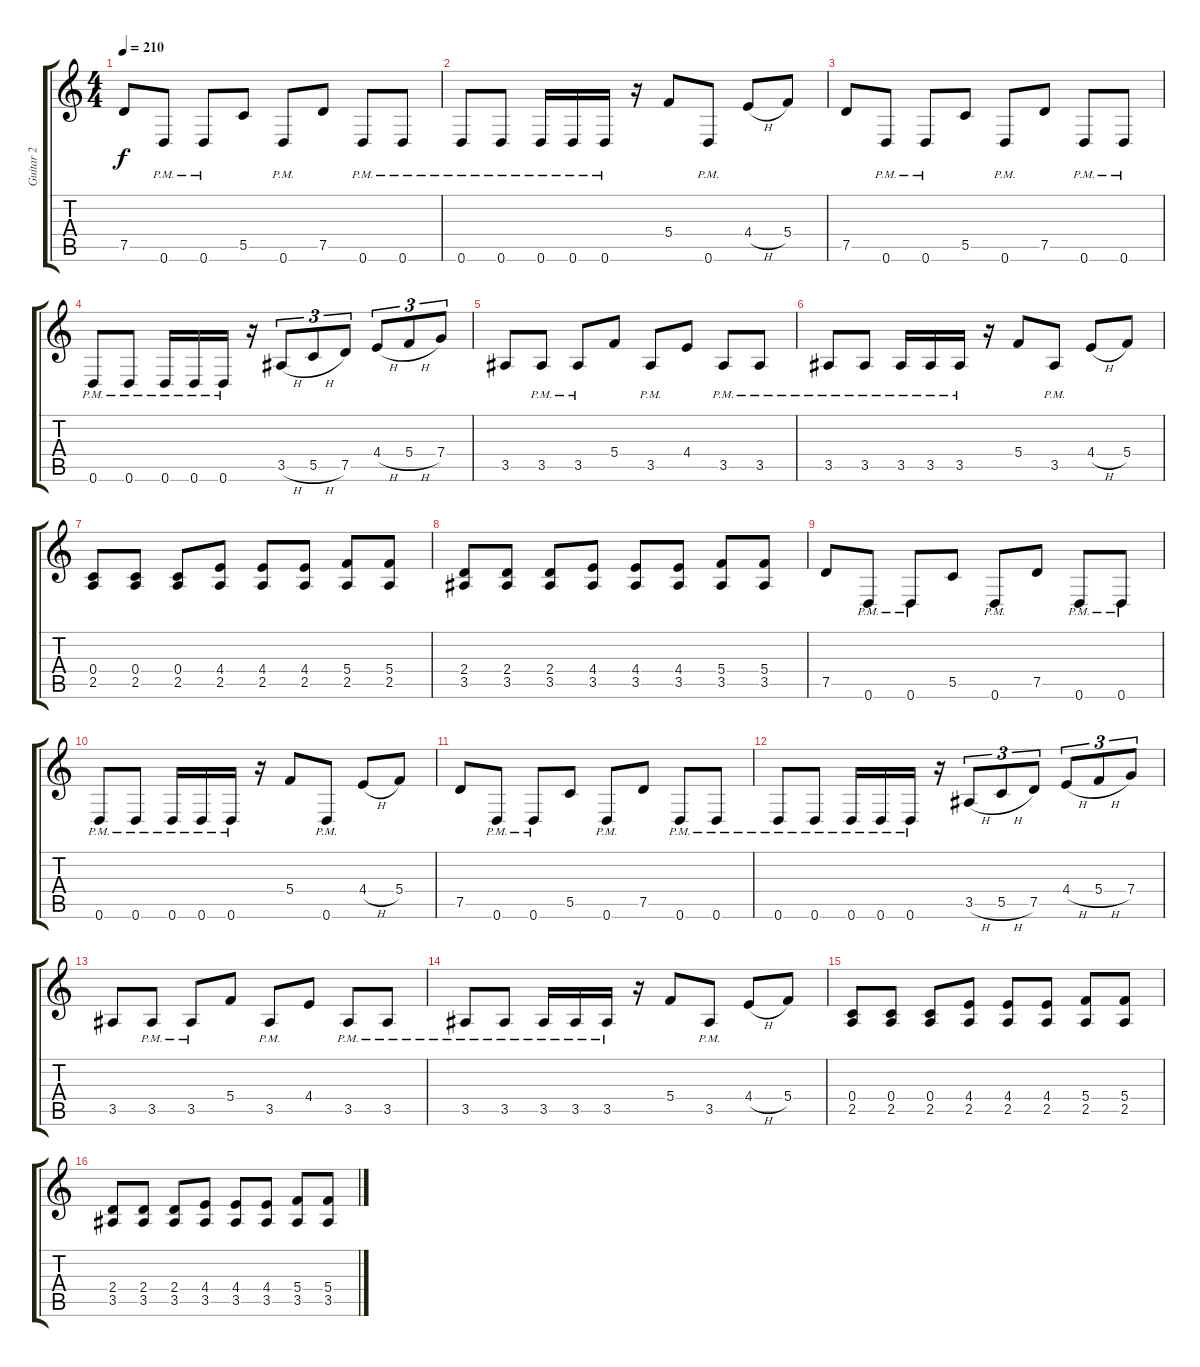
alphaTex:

\track ("Guitar 2" "Guitar 2") {instrument distortionguitar}
\staff {score tabs}
\tuning (D4 A3 F3 C3 G2 D2) {hide}
\ts (4 4)
\tempo 210
\clef g2
\ks c
7.5.8{dy f} 0.6{pm}.8 0.6{pm}.8 5.5.8 0.6{pm}.8 7.5.8 0.6{pm}.8 0.6{pm}.8 |
0.6{pm}.8 0.6{pm}.8 0.6{pm}.16 0.6{pm}.16 0.6{pm}.16 r.16 5.4.8 0.6{pm}.8 4.4{h}.8 5.4.8 |
7.5.8 0.6{pm}.8 0.6{pm}.8 5.5.8 0.6{pm}.8 7.5.8 0.6{pm}.8 0.6{pm}.8 |
0.6{pm}.8 0.6{pm}.8 0.6{pm}.16 0.6{pm}.16 0.6{pm}.16 r.16 3.5{h}.8{tu (3 2)} 5.5{h}.8{tu (3 2)} 7.5.8{tu (3 2)} 4.4{h}.8{tu (3 2)} 5.4{h}.8{tu (3 2)} 7.4.8{tu (3 2)} |
3.5.8 3.5{pm}.8 3.5{pm}.8 5.4.8 3.5{pm}.8 4.4.8 3.5{pm}.8 3.5{pm}.8 |
3.5{pm}.8 3.5{pm}.8 3.5{pm}.16 3.5{pm}.16 3.5{pm}.16 r.16 5.4.8 3.5{pm}.8 4.4{h}.8 5.4.8 |
(0.4 2.5).8 (0.4 2.5).8 (0.4 2.5).8 (4.4 2.5).8 (4.4 2.5).8 (4.4 2.5).8 (5.4 2.5).8 (5.4 2.5).8 |
(2.4 3.5).8 (2.4 3.5).8 (2.4 3.5).8 (4.4 3.5).8 (4.4 3.5).8 (4.4 3.5).8 (5.4 3.5).8 (5.4 3.5).8 |
7.5.8 0.6{pm}.8 0.6{pm}.8 5.5.8 0.6{pm}.8 7.5.8 0.6{pm}.8 0.6{pm}.8 |
0.6{pm}.8 0.6{pm}.8 0.6{pm}.16 0.6{pm}.16 0.6{pm}.16 r.16 5.4.8 0.6{pm}.8 4.4{h}.8 5.4.8 |
7.5.8 0.6{pm}.8 0.6{pm}.8 5.5.8 0.6{pm}.8 7.5.8 0.6{pm}.8 0.6{pm}.8 |
0.6{pm}.8 0.6{pm}.8 0.6{pm}.16 0.6{pm}.16 0.6{pm}.16 r.16 3.5{h}.8{tu (3 2)} 5.5{h}.8{tu (3 2)} 7.5.8{tu (3 2)} 4.4{h}.8{tu (3 2)} 5.4{h}.8{tu (3 2)} 7.4.8{tu (3 2)} |
3.5.8 3.5{pm}.8 3.5{pm}.8 5.4.8 3.5{pm}.8 4.4.8 3.5{pm}.8 3.5{pm}.8 |
3.5{pm}.8 3.5{pm}.8 3.5{pm}.16 3.5{pm}.16 3.5{pm}.16 r.16 5.4.8 3.5{pm}.8 4.4{h}.8 5.4.8 |
(0.4 2.5).8 (0.4 2.5).8 (0.4 2.5).8 (4.4 2.5).8 (4.4 2.5).8 (4.4 2.5).8 (5.4 2.5).8 (5.4 2.5).8 |
(2.4 3.5).8 (2.4 3.5).8 (2.4 3.5).8 (4.4 3.5).8 (4.4 3.5).8 (4.4 3.5).8 (5.4 3.5).8 (5.4 3.5).8
